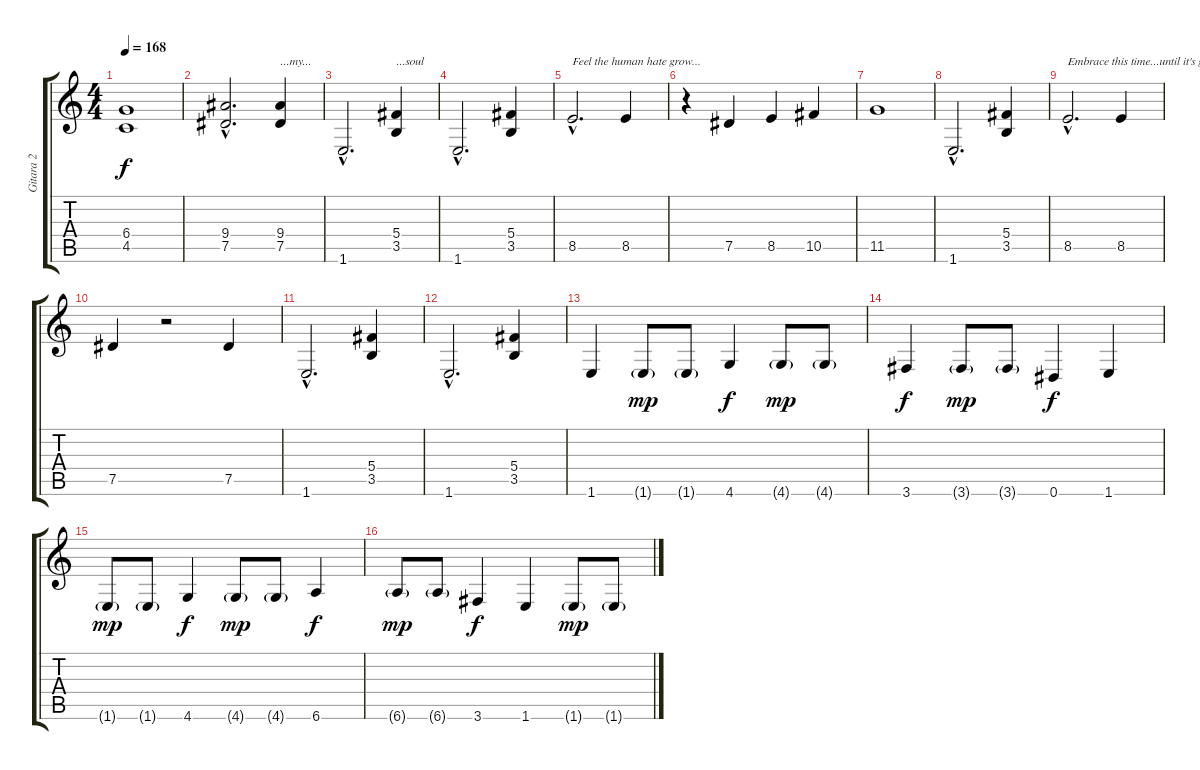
\track ("Gitara 2" "Gitara 2") {instrument distortionguitar}
\staff {score tabs}
\tuning (Eb4 Bb3 Gb3 Db3 Ab2 Eb2) {hide}
\ts (4 4)
\tempo 168
\clef g2
\ks c
(6.4 4.5).1{dy f} |
(9.4{hac} 7.5{hac}).2{d} (9.4 7.5).4{txt "...my..."} |
1.6{hac}.2{d} (5.4 3.5).4{txt "...soul"} |
1.6{hac}.2{d} (5.4 3.5).4 |
8.5{hac}.2{d txt "Feel the human hate grow..."} 8.5.4 |
r.4 7.5.4 8.5.4 10.5.4 |
11.5.1 |
1.6{hac}.2{d} (5.4 3.5).4 |
8.5{hac}.2{d txt "Embrace this time...until it's gone."} 8.5.4 |
7.5.4 r.2 7.5.4 |
1.6{hac}.2{d} (5.4 3.5).4 |
1.6{hac}.2{d} (5.4 3.5).4 |
1.6.4 1.6{g}.8{dy mp} 1.6{g}.8 4.6.4{dy f} 4.6{g}.8{dy mp} 4.6{g}.8 |
3.6.4{dy f} 3.6{g}.8{dy mp} 3.6{g}.8 0.6.4{dy f} 1.6.4 |
1.6{g}.8{dy mp} 1.6{g}.8 4.6.4{dy f} 4.6{g}.8{dy mp} 4.6{g}.8 6.6.4{dy f} |
6.6{g}.8{dy mp} 6.6{g}.8 3.6.4{dy f} 1.6.4 1.6{g}.8{dy mp} 1.6{g}.8
